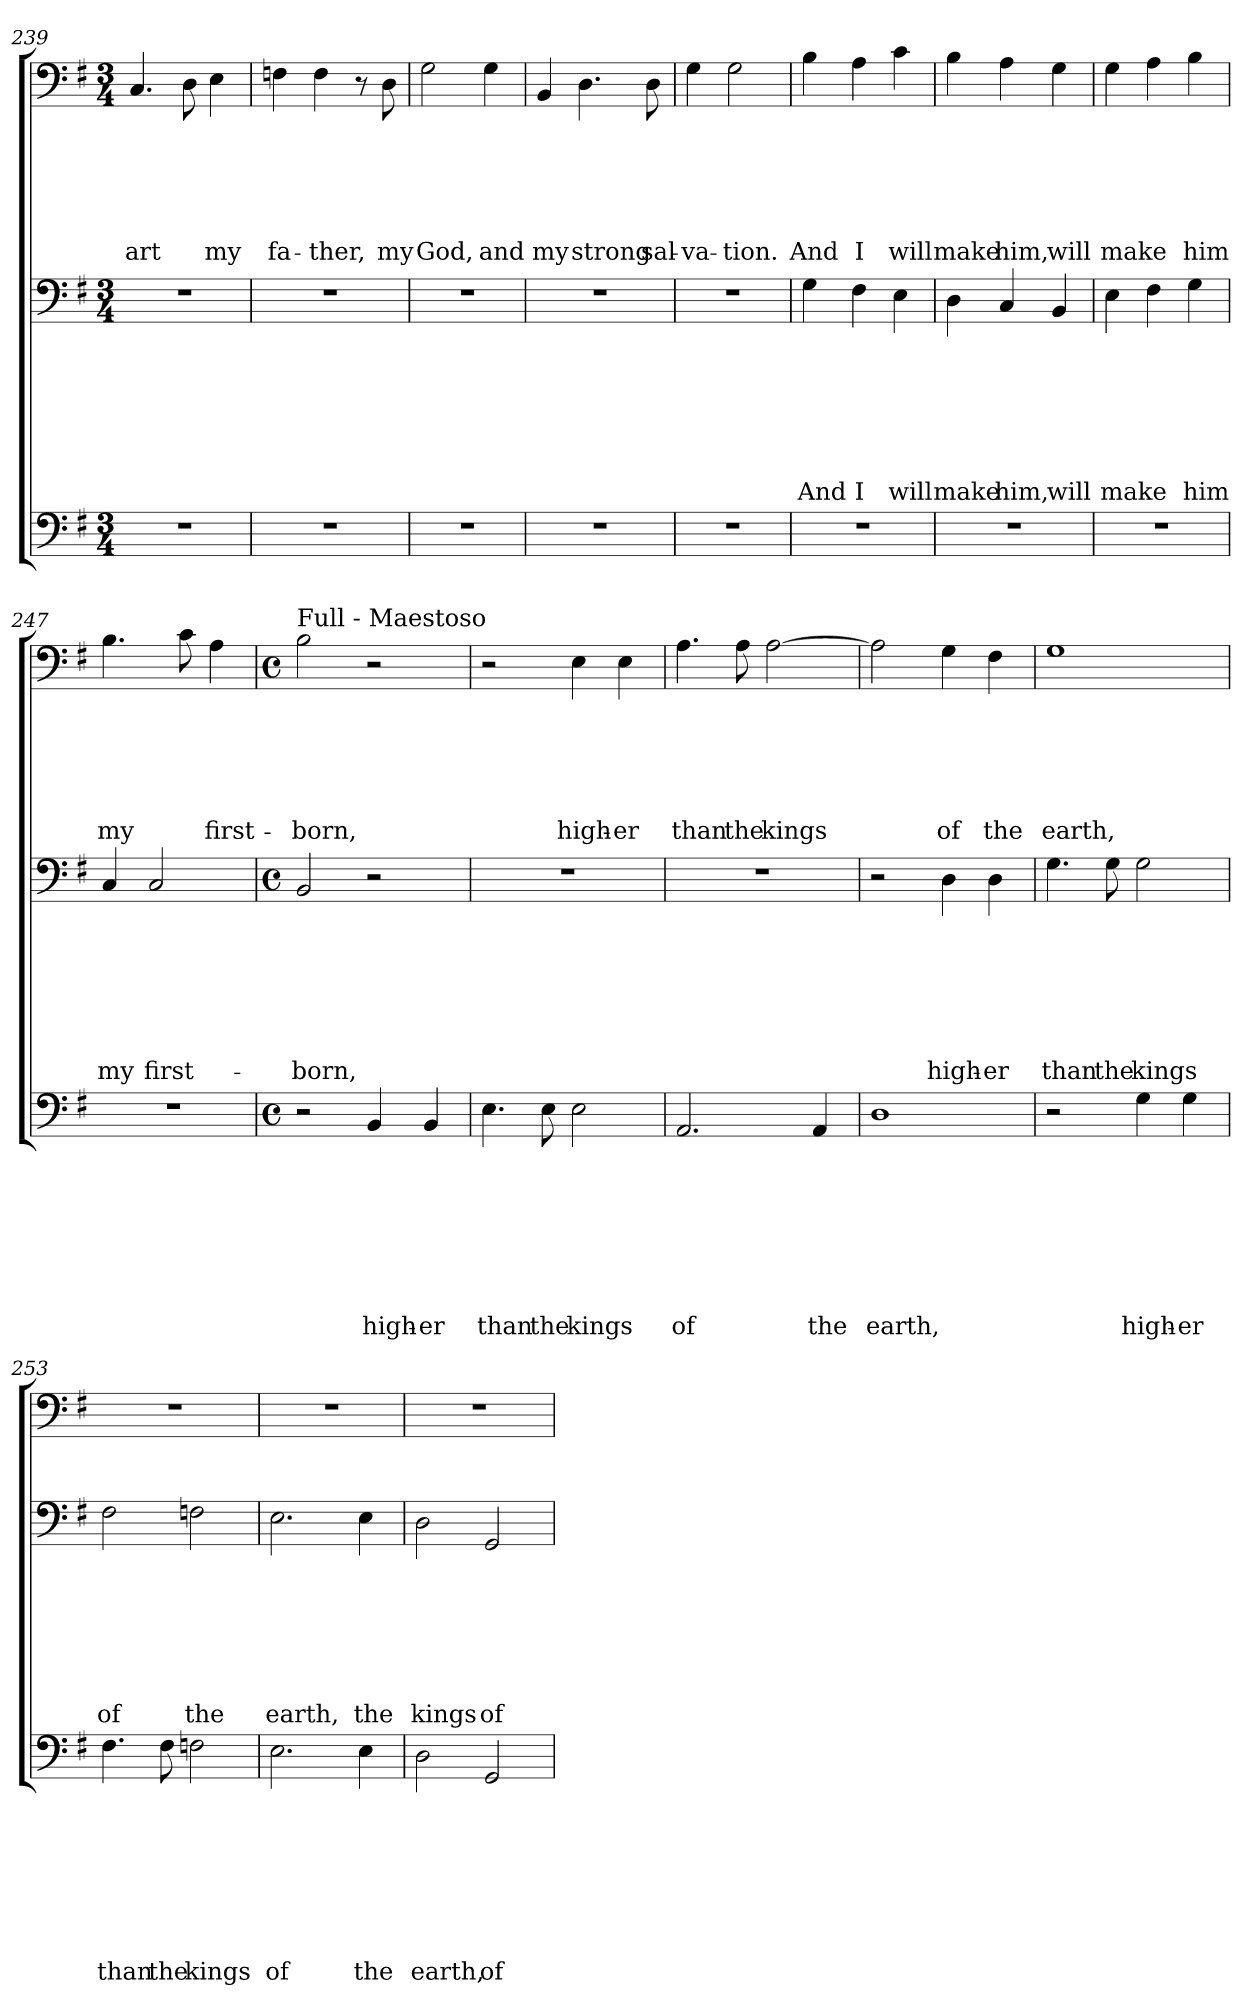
**kern	**text	**text	**text	**text	**text	**text	**text	**text	**kern	**text	**text	**text	**text	**text	**text	**text	**kern	**text	**text	**text	**text	**text	**text
*part3	*part3	*part3	*part3	*part3	*part3	*part3	*part3	*part3	*part2	*part2	*part2	*part2	*part2	*part2	*part2	*part2	*part1	*part1	*part1	*part1	*part1	*part1	*part1
*staff3	*staff3	*staff3	*staff3	*staff3	*staff3	*staff3	*staff3	*staff3	*staff2	*staff2	*staff2	*staff2	*staff2	*staff2	*staff2	*staff2	*staff1	*staff1	*staff1	*staff1	*staff1	*staff1	*staff1
*clefF4	*	*	*	*	*	*	*	*	*clefF4	*	*	*	*	*	*	*	*clefF4	*	*	*	*	*	*
*k[f#]	*	*	*	*	*	*	*	*	*k[f#]	*	*	*	*	*	*	*	*k[f#]	*	*	*	*	*	*
*G:	*	*	*	*	*	*	*	*	*G:	*	*	*	*	*	*	*	*G:	*	*	*	*	*	*
*M3/4	*	*	*	*	*	*	*	*	*M3/4	*	*	*	*	*	*	*	*M3/4	*	*	*	*	*	*
=239	=239	=239	=239	=239	=239	=239	=239	=239	=239	=239	=239	=239	=239	=239	=239	=239	=239	=239	=239	=239	=239	=239	=239
!	!	!	!	!	!	!	!	!	!	!	!	!	!	!	!	!	!	!	!	!	!	!	!LO:LY:b
2.r	.	.	.	.	.	.	.	.	2.r	.	.	.	.	.	.	.	4.C/	.	.	.	.	.	art
.	.	.	.	.	.	.	.	.	.	.	.	.	.	.	.	.	8D\	.	.	.	.	.	.
!	!	!	!	!	!	!	!	!	!	!	!	!	!	!	!	!	!	!	!	!	!	!	!LO:LY:b
.	.	.	.	.	.	.	.	.	.	.	.	.	.	.	.	.	4E\	.	.	.	.	.	my
=240	=240	=240	=240	=240	=240	=240	=240	=240	=240	=240	=240	=240	=240	=240	=240	=240	=240	=240	=240	=240	=240	=240	=240
!	!	!	!	!	!	!	!	!	!	!	!	!	!	!	!	!	!	!	!	!	!	!	!LO:LY:b
2.r	.	.	.	.	.	.	.	.	2.r	.	.	.	.	.	.	.	4Fn\	.	.	.	.	.	fa-
!	!	!	!	!	!	!	!	!	!	!	!	!	!	!	!	!	!	!	!	!	!	!	!LO:LY:b
.	.	.	.	.	.	.	.	.	.	.	.	.	.	.	.	.	4F\	.	.	.	.	.	-ther,
.	.	.	.	.	.	.	.	.	.	.	.	.	.	.	.	.	8r	.	.	.	.	.	.
!	!	!	!	!	!	!	!	!	!	!	!	!	!	!	!	!	!	!	!	!	!	!	!LO:LY:b
.	.	.	.	.	.	.	.	.	.	.	.	.	.	.	.	.	8D\	.	.	.	.	.	my
!!LO:LB:g=z
=241	=241	=241	=241	=241	=241	=241	=241	=241	=241	=241	=241	=241	=241	=241	=241	=241	=241	=241	=241	=241	=241	=241	=241
!	!	!	!	!	!	!	!	!	!	!	!	!	!	!	!	!	!	!	!	!	!	!	!LO:LY:b
2.r	.	.	.	.	.	.	.	.	2.r	.	.	.	.	.	.	.	2G\	.	.	.	.	.	God,
!	!	!	!	!	!	!	!	!	!	!	!	!	!	!	!	!	!	!	!	!	!	!	!LO:LY:b
.	.	.	.	.	.	.	.	.	.	.	.	.	.	.	.	.	4G\	.	.	.	.	.	and
=242	=242	=242	=242	=242	=242	=242	=242	=242	=242	=242	=242	=242	=242	=242	=242	=242	=242	=242	=242	=242	=242	=242	=242
!	!	!	!	!	!	!	!	!	!	!	!	!	!	!	!	!	!	!	!	!	!	!	!LO:LY:b
2.r	.	.	.	.	.	.	.	.	2.r	.	.	.	.	.	.	.	4BB/	.	.	.	.	.	my
!	!	!	!	!	!	!	!	!	!	!	!	!	!	!	!	!	!	!	!	!	!	!	!LO:LY:b
.	.	.	.	.	.	.	.	.	.	.	.	.	.	.	.	.	4.D\	.	.	.	.	.	strong
!	!	!	!	!	!	!	!	!	!	!	!	!	!	!	!	!	!	!	!	!	!	!	!LO:LY:b
.	.	.	.	.	.	.	.	.	.	.	.	.	.	.	.	.	8D\	.	.	.	.	.	sal-
=243	=243	=243	=243	=243	=243	=243	=243	=243	=243	=243	=243	=243	=243	=243	=243	=243	=243	=243	=243	=243	=243	=243	=243
!	!	!	!	!	!	!	!	!	!	!	!	!	!	!	!	!	!	!	!	!	!	!	!LO:LY:b
2.r	.	.	.	.	.	.	.	.	2.r	.	.	.	.	.	.	.	4G\	.	.	.	.	.	-va-
!	!	!	!	!	!	!	!	!	!	!	!	!	!	!	!	!	!	!	!	!	!	!	!LO:LY:b
.	.	.	.	.	.	.	.	.	.	.	.	.	.	.	.	.	2G\	.	.	.	.	.	-tion.
=244	=244	=244	=244	=244	=244	=244	=244	=244	=244	=244	=244	=244	=244	=244	=244	=244	=244	=244	=244	=244	=244	=244	=244
!	!	!	!	!	!	!	!	!	!	!	!	!	!	!	!	!LO:LY:b	!	!	!	!	!	!	!LO:LY:b
2.r	.	.	.	.	.	.	.	.	4G\	.	.	.	.	.	.	And	4B\	.	.	.	.	.	And
!	!	!	!	!	!	!	!	!	!	!	!	!	!	!	!	!LO:LY:b	!	!	!	!	!	!	!LO:LY:b
.	.	.	.	.	.	.	.	.	4F#\	.	.	.	.	.	.	I	4A\	.	.	.	.	.	I
!	!	!	!	!	!	!	!	!	!	!	!	!	!	!	!	!LO:LY:b	!	!	!	!	!	!	!LO:LY:b
.	.	.	.	.	.	.	.	.	4E\	.	.	.	.	.	.	will	4c\	.	.	.	.	.	will
=245	=245	=245	=245	=245	=245	=245	=245	=245	=245	=245	=245	=245	=245	=245	=245	=245	=245	=245	=245	=245	=245	=245	=245
!	!	!	!	!	!	!	!	!	!	!	!	!	!	!	!	!LO:LY:b	!	!	!	!	!	!	!LO:LY:b
2.r	.	.	.	.	.	.	.	.	4D\	.	.	.	.	.	.	make	4B\	.	.	.	.	.	make
!	!	!	!	!	!	!	!	!	!	!	!	!	!	!	!	!LO:LY:b	!	!	!	!	!	!	!LO:LY:b
.	.	.	.	.	.	.	.	.	4C/	.	.	.	.	.	.	him,	4A\	.	.	.	.	.	him,
!	!	!	!	!	!	!	!	!	!	!	!	!	!	!	!	!LO:LY:b	!	!	!	!	!	!	!LO:LY:b
.	.	.	.	.	.	.	.	.	4BB/	.	.	.	.	.	.	will	4G\	.	.	.	.	.	will
=246	=246	=246	=246	=246	=246	=246	=246	=246	=246	=246	=246	=246	=246	=246	=246	=246	=246	=246	=246	=246	=246	=246	=246
!	!	!	!	!	!	!	!	!	!	!	!	!	!	!	!	!LO:LY:b	!	!	!	!	!	!	!LO:LY:b
2.r	.	.	.	.	.	.	.	.	4E\	.	.	.	.	.	.	make	4G\	.	.	.	.	.	make
.	.	.	.	.	.	.	.	.	4F#\	.	.	.	.	.	.	.	4A\	.	.	.	.	.	.
!	!	!	!	!	!	!	!	!	!	!	!	!	!	!	!	!LO:LY:b	!	!	!	!	!	!	!LO:LY:b
.	.	.	.	.	.	.	.	.	4G\	.	.	.	.	.	.	him	4B\	.	.	.	.	.	him
=247	=247	=247	=247	=247	=247	=247	=247	=247	=247	=247	=247	=247	=247	=247	=247	=247	=247	=247	=247	=247	=247	=247	=247
!	!	!	!	!	!	!	!	!	!	!	!	!	!	!	!	!LO:LY:b	!	!	!	!	!	!	!LO:LY:b
2.r	.	.	.	.	.	.	.	.	4C/	.	.	.	.	.	.	my	4.B\	.	.	.	.	.	my
!	!	!	!	!	!	!	!	!	!	!	!	!	!	!	!	!LO:LY:b	!	!	!	!	!	!	!
.	.	.	.	.	.	.	.	.	2C/	.	.	.	.	.	.	first-	.	.	.	.	.	.	.
.	.	.	.	.	.	.	.	.	.	.	.	.	.	.	.	.	8c\	.	.	.	.	.	.
!	!	!	!	!	!	!	!	!	!	!	!	!	!	!	!	!	!	!	!	!	!	!	!LO:LY:b
.	.	.	.	.	.	.	.	.	.	.	.	.	.	.	.	.	4A\	.	.	.	.	.	first-
!!LO:LB:g=z
=248	=248	=248	=248	=248	=248	=248	=248	=248	=248	=248	=248	=248	=248	=248	=248	=248	=248	=248	=248	=248	=248	=248	=248
*M4/4	*	*	*	*	*	*	*	*	*M4/4	*	*	*	*	*	*	*	*M4/4	*	*	*	*	*	*
*met(c)	*	*	*	*	*	*	*	*	*met(c)	*	*	*	*	*	*	*	*met(c)	*	*	*	*	*	*
!	!	!	!	!	!	!	!	!	!	!	!	!	!	!	!	!	!LO:TX:a:t=Full - Maestoso	!	!	!	!	!	!
!	!	!	!	!	!	!	!	!	!	!	!	!	!	!	!	!LO:LY:b	!	!	!	!	!	!	!LO:LY:b
2r	.	.	.	.	.	.	.	.	2BB/	.	.	.	.	.	.	-born,	2B\	.	.	.	.	.	-born,
!	!	!	!	!	!	!	!	!LO:LY:b	!	!	!	!	!	!	!	!	!	!	!	!	!	!	!
4BB/	.	.	.	.	.	.	.	high-	2r	.	.	.	.	.	.	.	2r	.	.	.	.	.	.
!	!	!	!	!	!	!	!	!LO:LY:b	!	!	!	!	!	!	!	!	!	!	!	!	!	!	!
4BB/	.	.	.	.	.	.	.	-er	.	.	.	.	.	.	.	.	.	.	.	.	.	.	.
=249	=249	=249	=249	=249	=249	=249	=249	=249	=249	=249	=249	=249	=249	=249	=249	=249	=249	=249	=249	=249	=249	=249	=249
!	!	!	!	!	!	!	!	!LO:LY:b	!	!	!	!	!	!	!	!	!	!	!	!	!	!	!
4.E\	.	.	.	.	.	.	.	than	1r	.	.	.	.	.	.	.	2r	.	.	.	.	.	.
!	!	!	!	!	!	!	!	!LO:LY:b	!	!	!	!	!	!	!	!	!	!	!	!	!	!	!
8E\	.	.	.	.	.	.	.	the	.	.	.	.	.	.	.	.	.	.	.	.	.	.	.
!	!	!	!	!	!	!	!	!LO:LY:b	!	!	!	!	!	!	!	!	!	!	!	!	!	!	!LO:LY:b
2E\	.	.	.	.	.	.	.	kings	.	.	.	.	.	.	.	.	4E\	.	.	.	.	.	high-
!	!	!	!	!	!	!	!	!	!	!	!	!	!	!	!	!	!	!	!	!	!	!	!LO:LY:b
.	.	.	.	.	.	.	.	.	.	.	.	.	.	.	.	.	4E\	.	.	.	.	.	-er
=250	=250	=250	=250	=250	=250	=250	=250	=250	=250	=250	=250	=250	=250	=250	=250	=250	=250	=250	=250	=250	=250	=250	=250
!	!	!	!	!	!	!	!	!LO:LY:b	!	!	!	!	!	!	!	!	!	!	!	!	!	!	!LO:LY:b
2.AA/	.	.	.	.	.	.	.	of	1r	.	.	.	.	.	.	.	4.A\	.	.	.	.	.	than
!	!	!	!	!	!	!	!	!	!	!	!	!	!	!	!	!	!	!	!	!	!	!	!LO:LY:b
.	.	.	.	.	.	.	.	.	.	.	.	.	.	.	.	.	8A\	.	.	.	.	.	the
!	!	!	!	!	!	!	!	!	!	!	!	!	!	!	!	!	!	!	!	!	!	!	!LO:LY:b
.	.	.	.	.	.	.	.	.	.	.	.	.	.	.	.	.	[2A\	.	.	.	.	.	kings
!	!	!	!	!	!	!	!	!LO:LY:b	!	!	!	!	!	!	!	!	!	!	!	!	!	!	!
4AA/	.	.	.	.	.	.	.	the	.	.	.	.	.	.	.	.	.	.	.	.	.	.	.
=251	=251	=251	=251	=251	=251	=251	=251	=251	=251	=251	=251	=251	=251	=251	=251	=251	=251	=251	=251	=251	=251	=251	=251
!	!	!	!	!	!	!	!	!LO:LY:b	!	!	!	!	!	!	!	!	!	!	!	!	!	!	!
1D	.	.	.	.	.	.	.	earth,	2r	.	.	.	.	.	.	.	2A\]	.	.	.	.	.	.
!	!	!	!	!	!	!	!	!	!	!	!	!	!	!	!	!LO:LY:b	!	!	!	!	!	!	!LO:LY:b
.	.	.	.	.	.	.	.	.	4D\	.	.	.	.	.	.	high-	4G\	.	.	.	.	.	of
!	!	!	!	!	!	!	!	!	!	!	!	!	!	!	!	!LO:LY:b	!	!	!	!	!	!	!LO:LY:b
.	.	.	.	.	.	.	.	.	4D\	.	.	.	.	.	.	-er	4F#\	.	.	.	.	.	the
=252	=252	=252	=252	=252	=252	=252	=252	=252	=252	=252	=252	=252	=252	=252	=252	=252	=252	=252	=252	=252	=252	=252	=252
!	!	!	!	!	!	!	!	!	!	!	!	!	!	!	!	!LO:LY:b	!	!	!	!	!	!	!LO:LY:b
2r	.	.	.	.	.	.	.	.	4.G\	.	.	.	.	.	.	than	1G	.	.	.	.	.	earth,
!	!	!	!	!	!	!	!	!	!	!	!	!	!	!	!	!LO:LY:b	!	!	!	!	!	!	!
.	.	.	.	.	.	.	.	.	8G\	.	.	.	.	.	.	the	.	.	.	.	.	.	.
!	!	!	!	!	!	!	!	!LO:LY:b	!	!	!	!	!	!	!	!LO:LY:b	!	!	!	!	!	!	!
4G\	.	.	.	.	.	.	.	high-	2G\	.	.	.	.	.	.	kings	.	.	.	.	.	.	.
!	!	!	!	!	!	!	!	!LO:LY:b	!	!	!	!	!	!	!	!	!	!	!	!	!	!	!
4G\	.	.	.	.	.	.	.	-er	.	.	.	.	.	.	.	.	.	.	.	.	.	.	.
=253	=253	=253	=253	=253	=253	=253	=253	=253	=253	=253	=253	=253	=253	=253	=253	=253	=253	=253	=253	=253	=253	=253	=253
!	!	!	!	!	!	!	!	!LO:LY:b	!	!	!	!	!	!	!	!LO:LY:b	!	!	!	!	!	!	!
4.F#\	.	.	.	.	.	.	.	than	2F#\	.	.	.	.	.	.	of	1r	.	.	.	.	.	.
!	!	!	!	!	!	!	!	!LO:LY:b	!	!	!	!	!	!	!	!	!	!	!	!	!	!	!
8F#\	.	.	.	.	.	.	.	the	.	.	.	.	.	.	.	.	.	.	.	.	.	.	.
!	!	!	!	!	!	!	!	!LO:LY:b	!	!	!	!	!	!	!	!LO:LY:b	!	!	!	!	!	!	!
2Fn\	.	.	.	.	.	.	.	kings	2Fn\	.	.	.	.	.	.	the	.	.	.	.	.	.	.
!!LO:LB:g=z
=254	=254	=254	=254	=254	=254	=254	=254	=254	=254	=254	=254	=254	=254	=254	=254	=254	=254	=254	=254	=254	=254	=254	=254
!	!	!	!	!	!	!	!	!LO:LY:b	!	!	!	!	!	!	!	!LO:LY:b	!	!	!	!	!	!	!
2.E\	.	.	.	.	.	.	.	of	2.E\	.	.	.	.	.	.	earth,	1r	.	.	.	.	.	.
!	!	!	!	!	!	!	!	!LO:LY:b	!	!	!	!	!	!	!	!LO:LY:b	!	!	!	!	!	!	!
4E\	.	.	.	.	.	.	.	the	4E\	.	.	.	.	.	.	the	.	.	.	.	.	.	.
=255	=255	=255	=255	=255	=255	=255	=255	=255	=255	=255	=255	=255	=255	=255	=255	=255	=255	=255	=255	=255	=255	=255	=255
!	!	!	!	!	!	!	!	!LO:LY:b	!	!	!	!	!	!	!	!LO:LY:b	!	!	!	!	!	!	!
2D\	.	.	.	.	.	.	.	earth,	2D\	.	.	.	.	.	.	kings	1r	.	.	.	.	.	.
!	!	!	!	!	!	!	!	!LO:LY:b	!	!	!	!	!	!	!	!LO:LY:b	!	!	!	!	!	!	!
2GG/	.	.	.	.	.	.	.	of	2GG/	.	.	.	.	.	.	of	.	.	.	.	.	.	.
=	=	=	=	=	=	=	=	=	=	=	=	=	=	=	=	=	=	=	=	=	=	=	=
*-	*-	*-	*-	*-	*-	*-	*-	*-	*-	*-	*-	*-	*-	*-	*-	*-	*-	*-	*-	*-	*-	*-	*-
